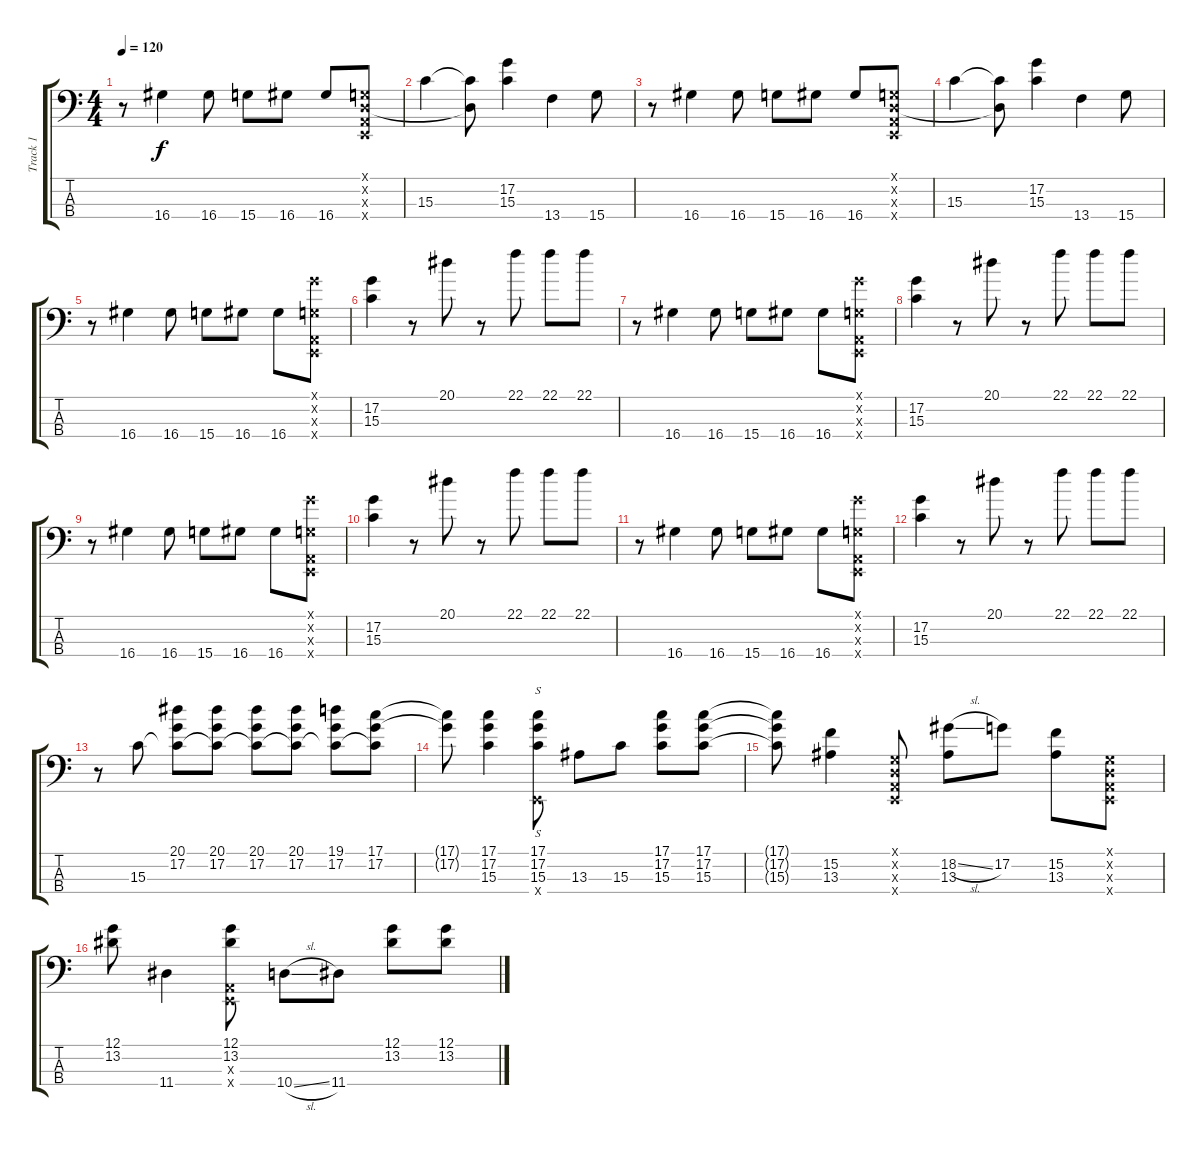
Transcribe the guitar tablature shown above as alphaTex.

\track ("Track 1" "Track 1") {instrument electricbassfinger}
\staff {score tabs}
\tuning (G2 D2 A1 E1) {hide}
\ts (4 4)
\tempo 120
\clef f4
\ks c
r.8{dy f} 16.4.4 16.4.8 15.4.8 16.4.8 16.4.8 (0.1{x} 0.2{x} 0.3{x} 0.4{x}).8 |
15.3.4 (0.2{t} 15.3{t}).8 (17.2 15.3).4 13.4.4 15.4.8 |
r.8 16.4.4 16.4.8 15.4.8 16.4.8 16.4.8 (0.1{x} 0.2{x} 0.3{x} 0.4{x}).8 |
15.3.4 (0.2{t} 15.3{t}).8 (17.2 15.3).4 13.4.4 15.4.8 |
r.8 16.4.4 16.4.8 15.4.8 16.4.8 16.4.8 (0.1{x} 17.2{x} 0.3{x} 0.4{x}).8 |
(17.2 15.3).4 r.8 20.1.8 r.8 22.1.8 22.1.8 22.1.8 |
r.8 16.4.4 16.4.8 15.4.8 16.4.8 16.4.8 (0.1{x} 17.2{x} 0.3{x} 0.4{x}).8 |
(17.2 15.3).4 r.8 20.1.8 r.8 22.1.8 22.1.8 22.1.8 |
r.8 16.4.4 16.4.8 15.4.8 16.4.8 16.4.8 (0.1{x} 17.2{x} 0.3{x} 0.4{x}).8 |
(17.2 15.3).4 r.8 20.1.8 r.8 22.1.8 22.1.8 22.1.8 |
r.8 16.4.4 16.4.8 15.4.8 16.4.8 16.4.8 (0.1{x} 17.2{x} 0.3{x} 0.4{x}).8 |
(17.2 15.3).4 r.8 20.1.8 r.8 22.1.8 22.1.8 22.1.8 |
r.8 15.3.8 (20.1 17.2 15.3{t}).8 (20.1 17.2 15.3{t}).8 (20.1 17.2 15.3{t}).8 (20.1 17.2 15.3{t}).8 (19.1 17.2 15.3{t}).8 (17.1 17.2 15.3{t}).8 |
(17.1{t} 17.2{t}).8 (17.1 17.2 15.3).4 (17.1 17.2 15.3 0.4{x}).8{s} 13.3.8 15.3.8 (17.1 17.2 15.3).8 (17.1 17.2 15.3).8 |
(17.1{t} 17.2{t} 15.3{t}).8 (15.2 13.3).4 (0.1{x} 0.2{x} 0.3{x} 0.4{x}).8 (18.2{sl} 13.3).8 17.2.8 (15.2 13.3).8 (0.1{x} 0.2{x} 0.3{x} 0.4{x}).8 |
(12.1 13.2).8 11.4.4 (12.1 13.2 0.3{x} 0.4{x}).8 10.4{sl}.8 11.4.8 (12.1 13.2).8 (12.1 13.2).8
